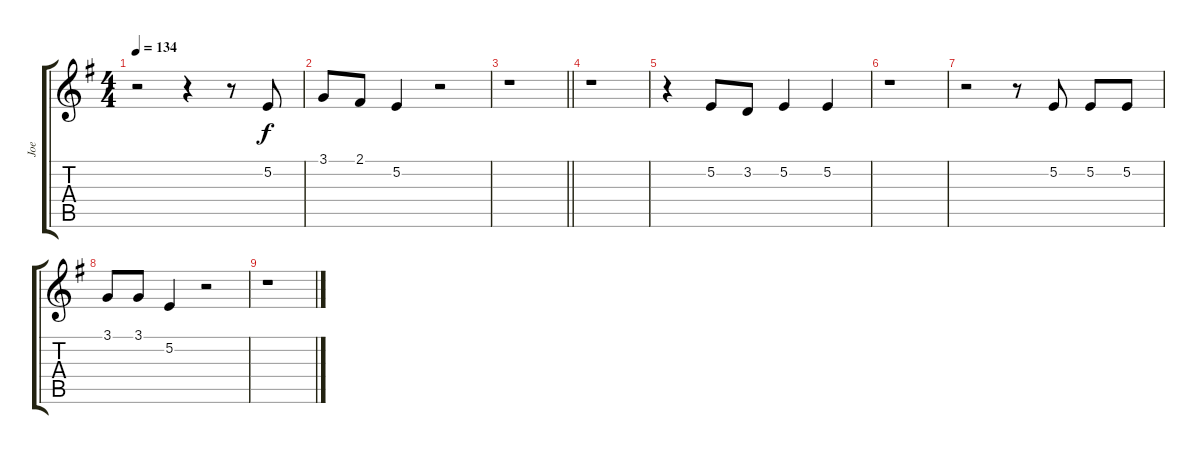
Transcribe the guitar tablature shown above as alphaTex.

\track ("Joe" "Joe") {instrument lead1square}
\staff {score tabs}
\tuning (E4 B3 G3 D3 A2 E2) {hide}
\ts (4 4)
\tempo 134
\clef g2
\ks g
r.2{dy f} r.4 r.8 5.2.8 |
3.1.8 2.1.8 5.2.4 r.2 |
\barLineRight lightlight
r.1 |
r.1 |
r.4 5.2.8 3.2.8 5.2.4 5.2.4 |
r.1 |
r.2 r.8 5.2.8 5.2.8 5.2.8 |
3.1.8 3.1.8 5.2.4 r.2 |
r.1
